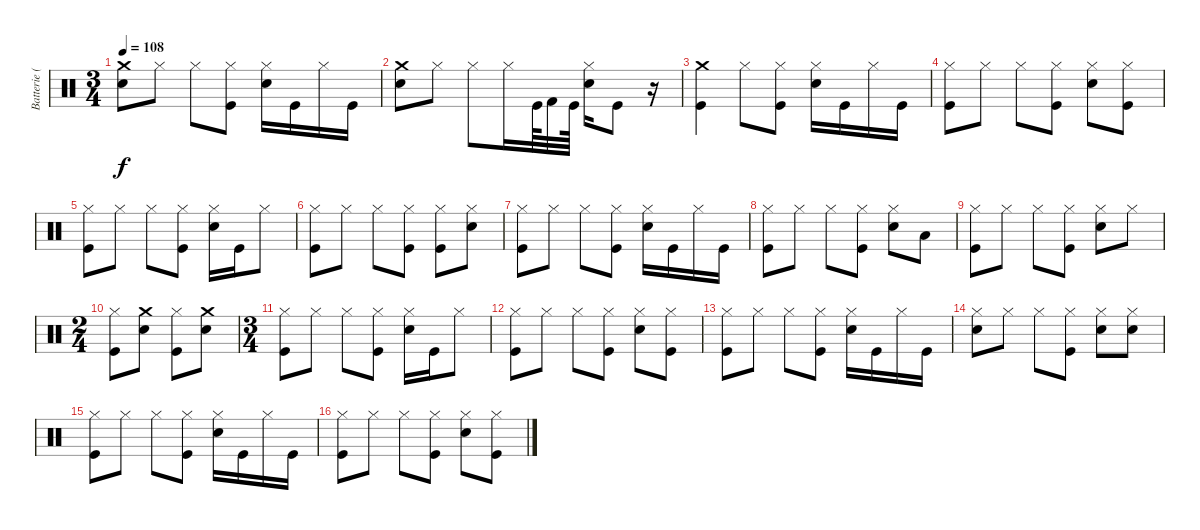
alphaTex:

\track ("Batterie ( Lars )" "Batterie (") {instrument percussion}
\staff {score}
\articulation defaults
\ts (3 4)
\tempo 108
\clef neutral
\ks c
("Snare (hit) 2" "Crash medium (hit)").8{dy f} "Hi-Hat (closed)".8 "Hi-Hat (closed)".8 ("Kick (hit)" "Hi-Hat (closed)").8 ("Snare (hit) 2" "Hi-Hat (closed)").16 "Kick (hit)".16 "Hi-Hat (closed)".16 "Kick (hit)".16 |
("Crash medium (hit)" "Snare (hit) 2").8 "Hi-Hat (closed)".8 "Hi-Hat (closed)".8 "Hi-Hat (closed)".16 "Kick (hit)".64 "Kick (hit) 2".32 "Kick (hit)".64 ("Snare (hit) 2" "Hi-Hat (closed)").16 "Kick (hit)".8 r.16 |
("Kick (hit)" "Crash medium (hit)").4 "Hi-Hat (closed)".8 ("Kick (hit)" "Hi-Hat (closed)").8 ("Hi-Hat (closed)" "Snare (hit) 2").16 "Kick (hit)".16 "Hi-Hat (closed)".16 "Kick (hit)".16 |
("Kick (hit)" "Hi-Hat (closed)").8 "Hi-Hat (closed)".8 "Hi-Hat (closed)".8 ("Hi-Hat (closed)" "Kick (hit)").8 ("Snare (hit) 2" "Hi-Hat (closed)").8 ("Hi-Hat (closed)" "Kick (hit)").8 |
("Hi-Hat (closed)" "Kick (hit)").8 "Hi-Hat (closed)".8 "Hi-Hat (closed)".8 ("Hi-Hat (closed)" "Kick (hit)").8 ("Snare (hit) 2" "Hi-Hat (closed)").16 "Kick (hit)".16 "Hi-Hat (closed)".8 |
("Hi-Hat (closed)" "Kick (hit)").8 "Hi-Hat (closed)".8 "Hi-Hat (closed)".8 ("Kick (hit)" "Hi-Hat (closed)").8 ("Hi-Hat (closed)" "Kick (hit)").8 ("Snare (hit) 2" "Hi-Hat (closed)").8 |
("Kick (hit)" "Hi-Hat (closed)").8 "Hi-Hat (closed)".8 "Hi-Hat (closed)".8 ("Kick (hit)" "Hi-Hat (closed)").8 ("Snare (hit) 2" "Hi-Hat (closed)").16 "Kick (hit)".16 "Hi-Hat (closed)".16 "Kick (hit)".16 |
("Hi-Hat (closed)" "Kick (hit)").8 "Hi-Hat (closed)".8 "Hi-Hat (closed)".8 ("Hi-Hat (closed)" "Kick (hit)").8 ("Snare (hit) 2" "Hi-Hat (closed)").8 "Low Tom (hit)".8 |
("Hi-Hat (closed)" "Kick (hit)").8 "Hi-Hat (closed)".8 "Hi-Hat (closed)".8 ("Kick (hit)" "Hi-Hat (closed)").8 ("Snare (hit) 2" "Hi-Hat (closed)").8 "Hi-Hat (closed)".8 |
\ts (2 4)
("Hi-Hat (closed)" "Kick (hit)").8 ("Snare (hit) 2" "Crash medium (hit)").8 ("Hi-Hat (closed)" "Kick (hit)").8 ("Crash medium (hit)" "Snare (hit) 2").8 |
\ts (3 4)
("Hi-Hat (closed)" "Kick (hit)").8 "Hi-Hat (closed)".8 "Hi-Hat (closed)".8 ("Hi-Hat (closed)" "Kick (hit)").8 ("Snare (hit) 2" "Hi-Hat (closed)").16 "Kick (hit)".16 "Hi-Hat (closed)".8 |
("Hi-Hat (closed)" "Kick (hit)").8 "Hi-Hat (closed)".8 "Hi-Hat (closed)".8 ("Kick (hit)" "Hi-Hat (closed)").8 ("Hi-Hat (closed)" "Snare (hit) 2").8 ("Kick (hit)" "Hi-Hat (closed)").8 |
("Hi-Hat (closed)" "Kick (hit)").8 "Hi-Hat (closed)".8 "Hi-Hat (closed)".8 ("Hi-Hat (closed)" "Kick (hit)").8 ("Snare (hit) 2" "Hi-Hat (closed)").16 "Kick (hit)".16 "Hi-Hat (closed)".16 "Kick (hit)".16 |
("Hi-Hat (closed)" "Snare (hit) 2").8 "Hi-Hat (closed)".8 "Hi-Hat (closed)".8 ("Kick (hit)" "Hi-Hat (closed)").8 ("Hi-Hat (closed)" "Snare (hit) 2").8 ("Snare (hit) 2" "Hi-Hat (closed)").8 |
("Hi-Hat (closed)" "Kick (hit)").8 "Hi-Hat (closed)".8 "Hi-Hat (closed)".8 ("Kick (hit)" "Hi-Hat (closed)").8 ("Hi-Hat (closed)" "Snare (hit) 2").16 "Kick (hit)".16 "Hi-Hat (closed)".16 "Kick (hit)".16 |
("Hi-Hat (closed)" "Kick (hit)").8 "Hi-Hat (closed)".8 "Hi-Hat (closed)".8 ("Hi-Hat (closed)" "Kick (hit)").8 ("Snare (hit) 2" "Hi-Hat (closed)").8 ("Hi-Hat (closed)" "Kick (hit)").8
